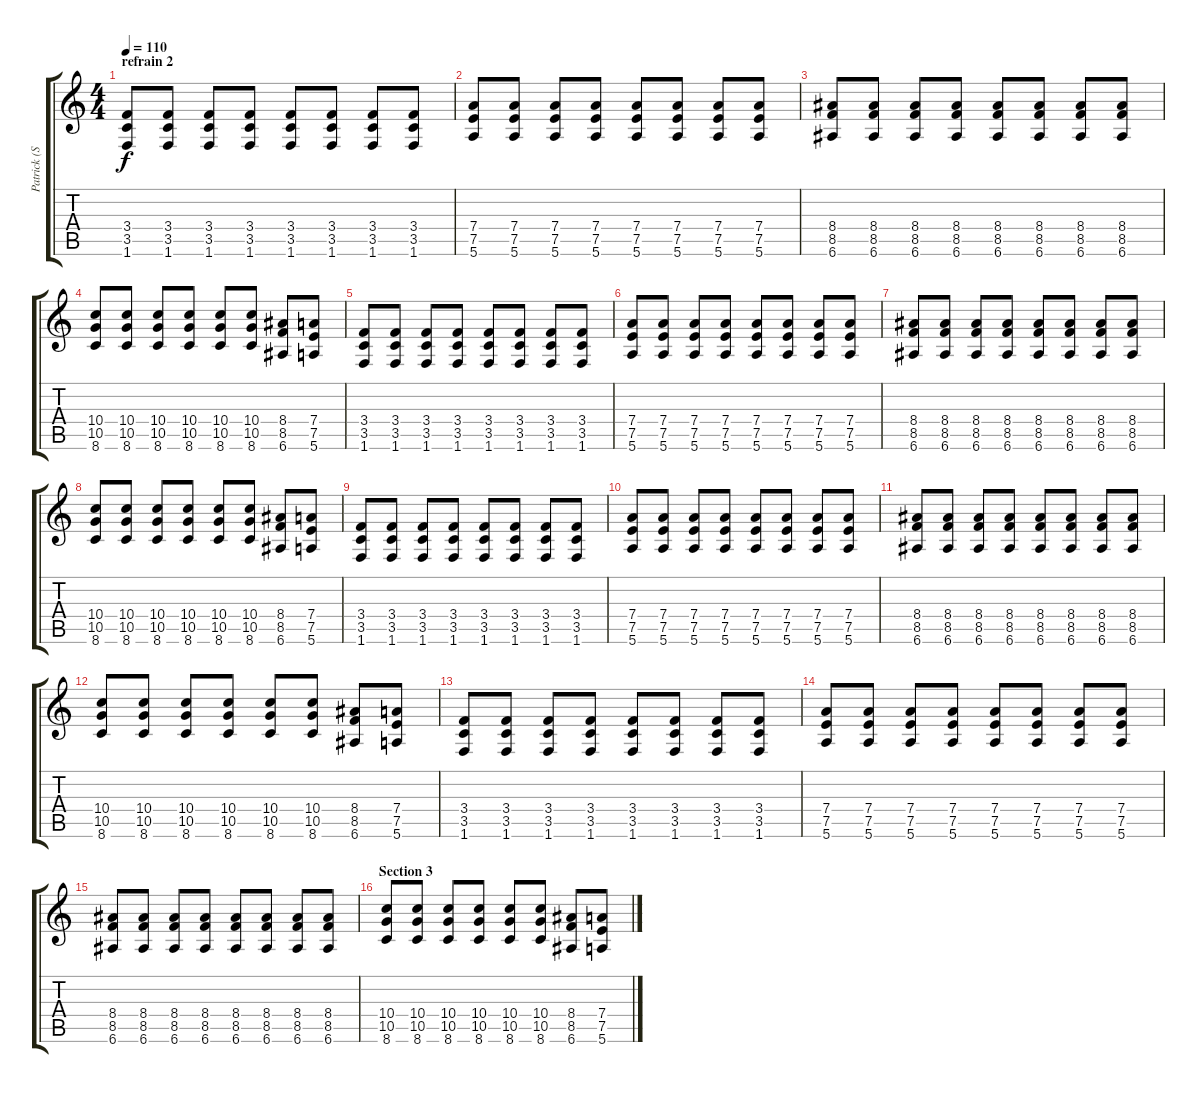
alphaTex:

\track ("Patrick (Saturé)" "Patrick (S") {instrument acousticguitarnylon}
\staff {score tabs}
\tuning (E4 B3 G3 D3 A2 E2) {hide}
\ts (4 4)
\section ("" "refrain 2")
\tempo 110
\clef g2
\ks c
(3.4 3.5 1.6).8{dy f} (3.4 3.5 1.6).8 (3.4 3.5 1.6).8 (3.4 3.5 1.6).8 (3.4 3.5 1.6).8 (3.4 3.5 1.6).8 (3.4 3.5 1.6).8 (3.4 3.5 1.6).8 |
(7.4 7.5 5.6).8 (7.4 7.5 5.6).8 (7.4 7.5 5.6).8 (7.4 7.5 5.6).8 (7.4 7.5 5.6).8 (7.4 7.5 5.6).8 (7.4 7.5 5.6).8 (7.4 7.5 5.6).8 |
(8.4 8.5 6.6).8 (8.4 8.5 6.6).8 (8.4 8.5 6.6).8 (8.4 8.5 6.6).8 (8.4 8.5 6.6).8 (8.4 8.5 6.6).8 (8.4 8.5 6.6).8 (8.4 8.5 6.6).8 |
(10.4 10.5 8.6).8 (10.4 10.5 8.6).8 (10.4 10.5 8.6).8 (10.4 10.5 8.6).8 (10.4 10.5 8.6).8 (10.4 10.5 8.6).8 (8.4 8.5 6.6).8 (7.4 7.5 5.6).8 |
(3.4 3.5 1.6).8 (3.4 3.5 1.6).8 (3.4 3.5 1.6).8 (3.4 3.5 1.6).8 (3.4 3.5 1.6).8 (3.4 3.5 1.6).8 (3.4 3.5 1.6).8 (3.4 3.5 1.6).8 |
(7.4 7.5 5.6).8 (7.4 7.5 5.6).8 (7.4 7.5 5.6).8 (7.4 7.5 5.6).8 (7.4 7.5 5.6).8 (7.4 7.5 5.6).8 (7.4 7.5 5.6).8 (7.4 7.5 5.6).8 |
(8.4 8.5 6.6).8 (8.4 8.5 6.6).8 (8.4 8.5 6.6).8 (8.4 8.5 6.6).8 (8.4 8.5 6.6).8 (8.4 8.5 6.6).8 (8.4 8.5 6.6).8 (8.4 8.5 6.6).8 |
(10.4 10.5 8.6).8 (10.4 10.5 8.6).8 (10.4 10.5 8.6).8 (10.4 10.5 8.6).8 (10.4 10.5 8.6).8 (10.4 10.5 8.6).8 (8.4 8.5 6.6).8 (7.4 7.5 5.6).8 |
(3.4 3.5 1.6).8 (3.4 3.5 1.6).8 (3.4 3.5 1.6).8 (3.4 3.5 1.6).8 (3.4 3.5 1.6).8 (3.4 3.5 1.6).8 (3.4 3.5 1.6).8 (3.4 3.5 1.6).8 |
(7.4 7.5 5.6).8 (7.4 7.5 5.6).8 (7.4 7.5 5.6).8 (7.4 7.5 5.6).8 (7.4 7.5 5.6).8 (7.4 7.5 5.6).8 (7.4 7.5 5.6).8 (7.4 7.5 5.6).8 |
(8.4 8.5 6.6).8 (8.4 8.5 6.6).8 (8.4 8.5 6.6).8 (8.4 8.5 6.6).8 (8.4 8.5 6.6).8 (8.4 8.5 6.6).8 (8.4 8.5 6.6).8 (8.4 8.5 6.6).8 |
(10.4 10.5 8.6).8 (10.4 10.5 8.6).8 (10.4 10.5 8.6).8 (10.4 10.5 8.6).8 (10.4 10.5 8.6).8 (10.4 10.5 8.6).8 (8.4 8.5 6.6).8 (7.4 7.5 5.6).8 |
(3.4 3.5 1.6).8 (3.4 3.5 1.6).8 (3.4 3.5 1.6).8 (3.4 3.5 1.6).8 (3.4 3.5 1.6).8 (3.4 3.5 1.6).8 (3.4 3.5 1.6).8 (3.4 3.5 1.6).8 |
(7.4 7.5 5.6).8 (7.4 7.5 5.6).8 (7.4 7.5 5.6).8 (7.4 7.5 5.6).8 (7.4 7.5 5.6).8 (7.4 7.5 5.6).8 (7.4 7.5 5.6).8 (7.4 7.5 5.6).8 |
(8.4 8.5 6.6).8 (8.4 8.5 6.6).8 (8.4 8.5 6.6).8 (8.4 8.5 6.6).8 (8.4 8.5 6.6).8 (8.4 8.5 6.6).8 (8.4 8.5 6.6).8 (8.4 8.5 6.6).8 |
\section ("" "Section 3")
(10.4 10.5 8.6).8 (10.4 10.5 8.6).8 (10.4 10.5 8.6).8 (10.4 10.5 8.6).8 (10.4 10.5 8.6).8 (10.4 10.5 8.6).8 (8.4 8.5 6.6).8 (7.4 7.5 5.6).8
